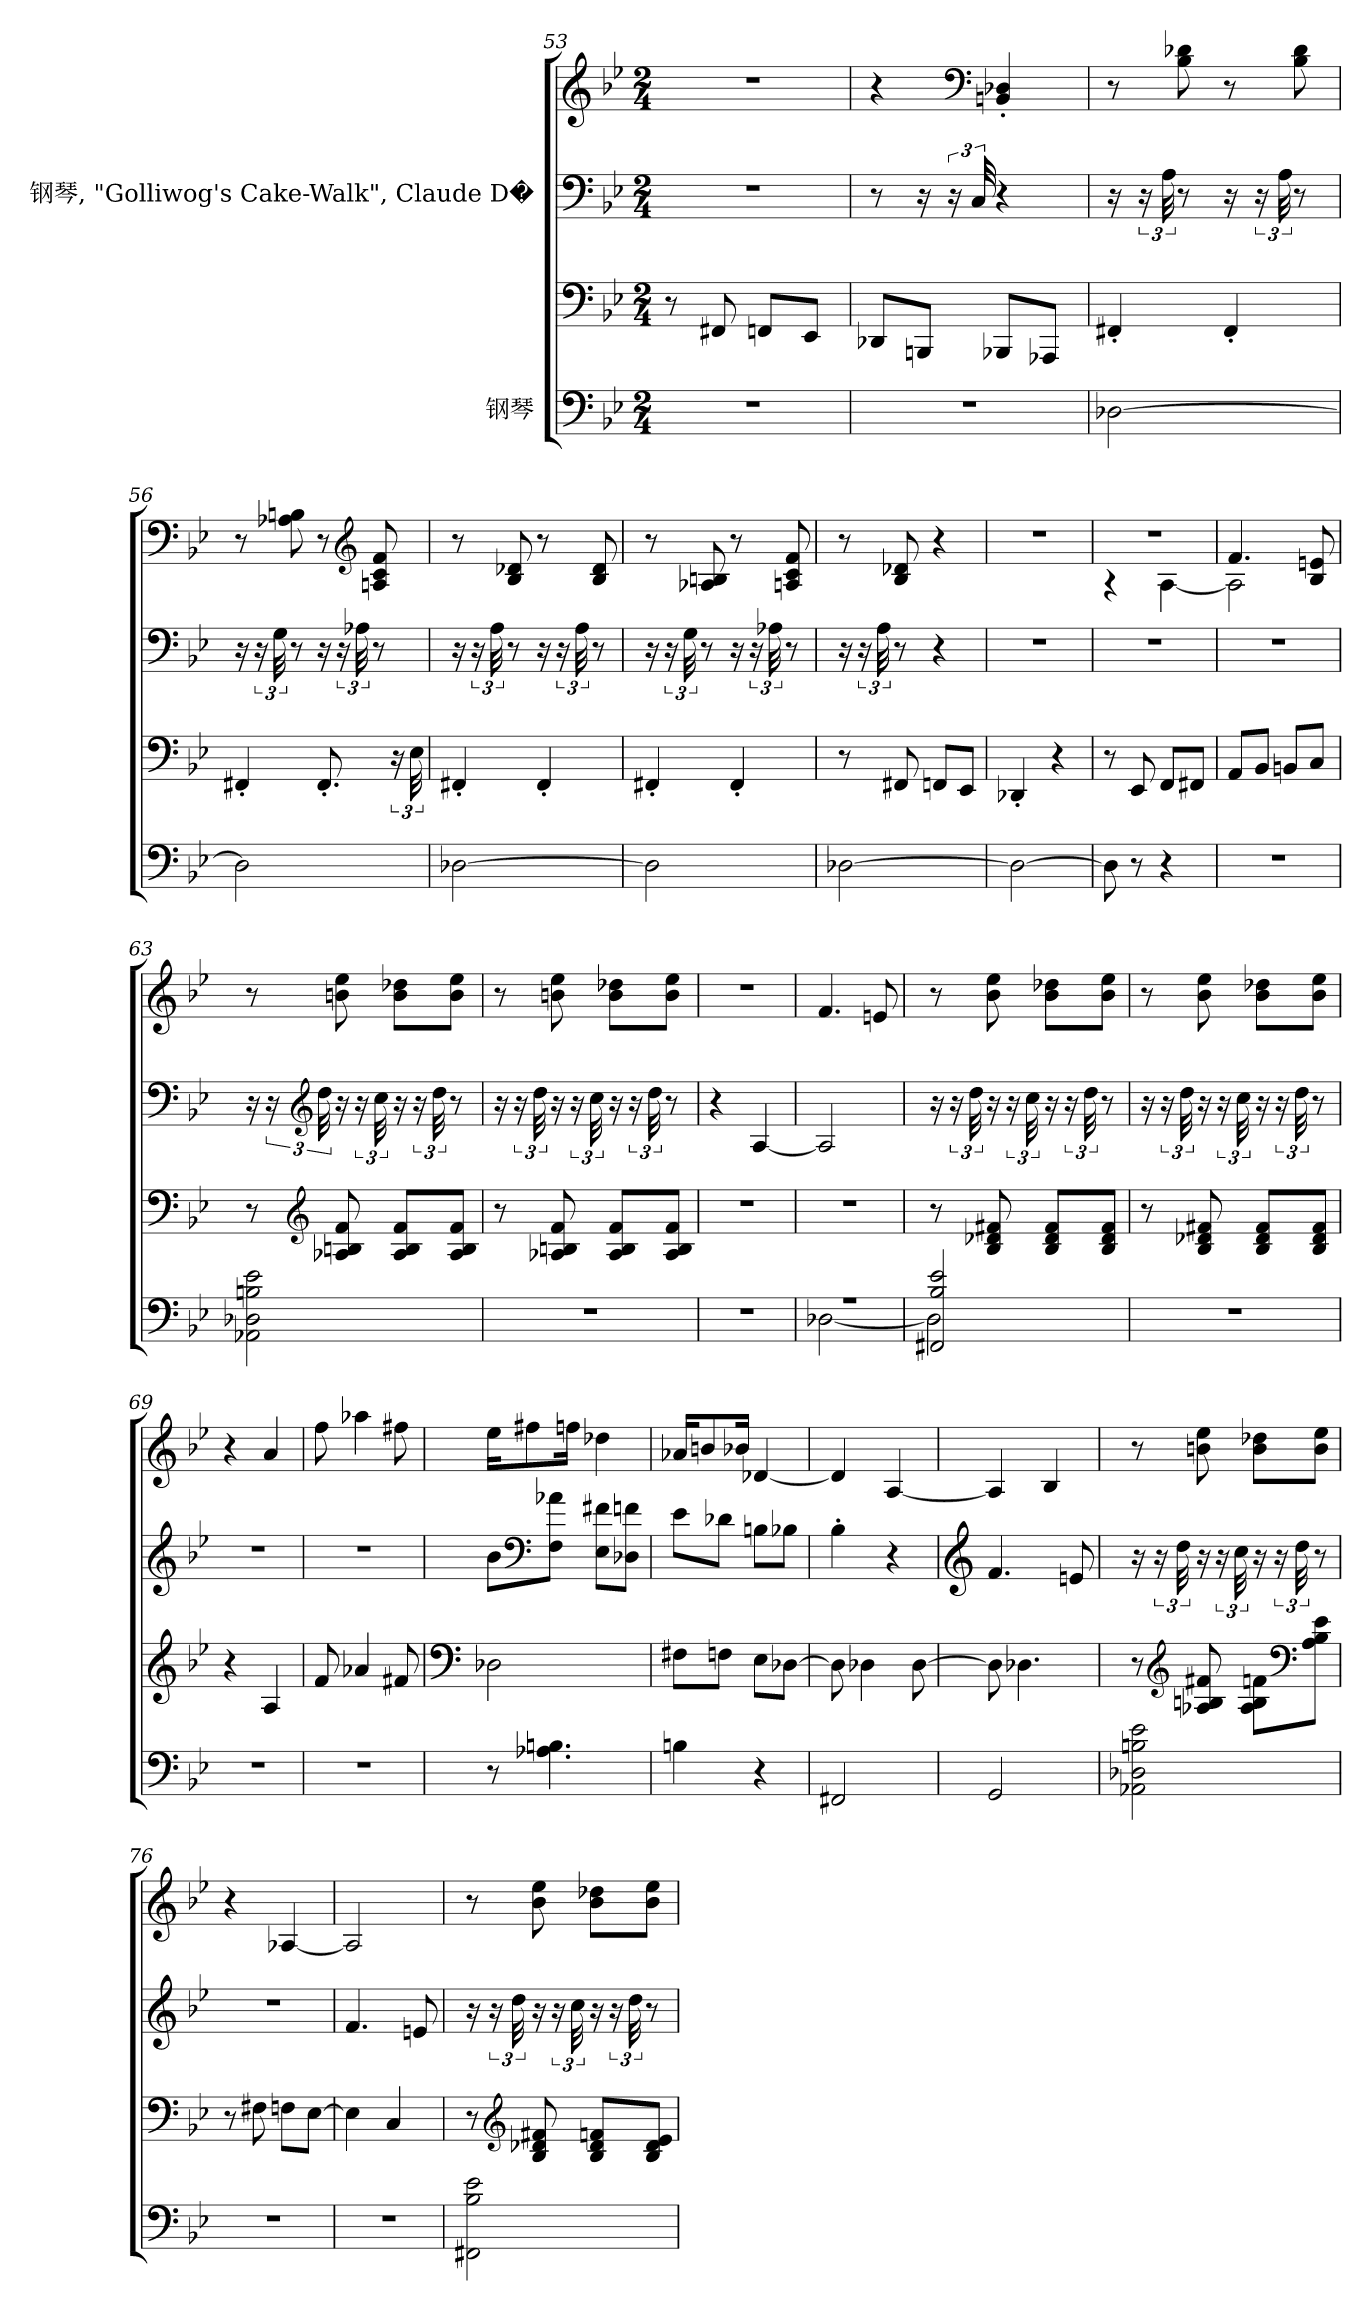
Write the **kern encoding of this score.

**kern	**kern	**kern	**kern
*part2	*part2	*part1	*part1
*staff4	*staff3	*staff2	*staff1
*I"钢琴	*	*I"钢琴, &quot;Golliwog's Cake-Walk&quot;, Claude D�	*
*clefF4	*clefF4	*clefF4	*clefG2
*k[b-e-]	*k[b-e-]	*k[b-e-]	*k[b-e-]
*M2/4	*M2/4	*M2/4	*M2/4
=53	=53	=53	=53
2r	8r	2r	2r
.	8FF#X/	.	.
.	8FFn/L	.	.
.	8EE-/J	.	.
=54	=54	=54	=54
2r	8DD-X/L	8r	4r
.	8BBBn/J	16r	.
.	.	24r	.
.	.	48C/	.
*	*	*	*clefF4
.	8BBB-X/L	4r	4BBn/' 4D-X/'
.	8AAA-X/J	.	.
=55	=55	=55	=55
[2D-X\	4FF#X'/	16r	8r
.	.	24r	.
.	.	48A\	.
.	.	8r	8B-\ 8d-X\
.	4FF#'/	16r	8r
.	.	24r	.
.	.	48A\	.
.	.	8r	8B-\ 8d-\
!!LO:LB:g=z
=56	=56	=56	=56
2D-\]	4FF#X'/	16r	8r
.	.	24r	.
.	.	48G\	.
.	.	8r	8A-X\ 8Bn\
.	8.FF#'/	16r	8r
.	.	24r	.
.	.	48A-X\	.
*	*	*	*clefG2
.	.	8r	8An/ 8c/ 8f/
.	24r	.	.
.	48E-\	.	.
=57	=57	=57	=57
[2D-X\	4FF#X'/	16r	8r
.	.	24r	.
.	.	48A\	.
.	.	8r	8B-/ 8d-X/
.	4FF#'/	16r	8r
.	.	24r	.
.	.	48A\	.
.	.	8r	8B-/ 8d-/
=58	=58	=58	=58
2D-\]	4FF#X'/	16r	8r
.	.	24r	.
.	.	48G\	.
.	.	8r	8A-X/ 8Bn/
.	4FF#'/	16r	8r
.	.	24r	.
.	.	48A-X\	.
.	.	8r	8An/ 8c/ 8f/
=59	=59	=59	=59
[2D-X\	8r	16r	8r
.	.	24r	.
.	.	48A\	.
.	8FF#X/	8r	8B-/ 8d-X/
.	8FFn/L	4r	4r
.	8EE-/J	.	.
!!LO:PB:g=z
=60	=60	=60	=60
2D-\_	4DD-X'/	2r	2r
.	4r	.	.
=61	=61	=61	=61
*	*	*	*MM109
*	*	*	*^
8D-\]	8r	2r	2r	4r
8r	8EE-/	.	.	.
4r	8FF/L	.	.	[4A\
.	8FF#X/J	.	.	.
=62	=62	=62	=62	=62
2r	8AA/L	2r	4.f/	2A\]
.	8BB-/J	.	.	.
.	8BBn/L	.	.	.
.	8C/J	.	8B-/ 8en/	.
*	*	*	*v	*v
=63	=63	=63	=63
*	*	*	*MM122
2AA-X\ 2D-X\ 2Bn\ 2e-\	8r	16r	8r
.	.	24r	.
*	*	*clefG2	*
.	.	48dd\	.
*	*clefG2	*	*
.	8A-X/ 8Bn/ 8f/	16r	8bn\ 8ee-\
.	.	24r	.
.	.	48cc\	.
.	8A-/ 8B/ 8f/L	16r	8b\ 8dd-X\L
.	.	24r	.
.	.	48dd\	.
.	8A-/ 8B/ 8f/J	8r	8b\ 8ee-\J
!!LO:LB:g=z
=64	=64	=64	=64
2r	8r	16r	8r
.	.	24r	.
.	.	48dd\	.
.	8A-X/ 8Bn/ 8f/	16r	8bn\ 8ee-\
.	.	24r	.
.	.	48cc\	.
.	8A-/ 8B/ 8f/L	16r	8b\ 8dd-X\L
.	.	24r	.
.	.	48dd\	.
.	8A-/ 8B/ 8f/J	8r	8b\ 8ee-\J
=65	=65	=65	=65
*	*	*	*MM109
2r	2r	4r	2r
.	.	[4A/	.
=66	=66	=66	=66
*^	*	*	*
2r	[2D-X\	2r	2A/]	4.f/
.	.	.	.	8en/
=67	=67	=67	=67	=67
*	*	*	*	*MM122
2FF#X/ 2B-/ 2e-/	2D-\]	8r	16r	8r
.	.	.	24r	.
.	.	.	48dd\	.
.	.	8B-/ 8d-X/ 8f#X/	16r	8b-\ 8ee-\
.	.	.	24r	.
.	.	.	48cc\	.
.	.	8B-/ 8d-/ 8f#/L	16r	8b-\ 8dd-X\L
.	.	.	24r	.
.	.	.	48dd\	.
.	.	8B-/ 8d-/ 8f#/J	8r	8b-\ 8ee-\J
*v	*v	*	*	*
=68	=68	=68	=68
2r	8r	16r	8r
.	.	24r	.
.	.	48dd\	.
.	8B-/ 8d-X/ 8f#X/	16r	8b-\ 8ee-\
.	.	24r	.
.	.	48cc\	.
.	8B-/ 8d-/ 8f#/L	16r	8b-\ 8dd-X\L
.	.	24r	.
.	.	48dd\	.
.	8B-/ 8d-/ 8f#/J	8r	8b-\ 8ee-\J
!!LO:LB:g=z
=69	=69	=69	=69
*	*	*	*MM107
2r	4r	2r	4r
.	4A/	.	4a/
=70	=70	=70	=70
2r	8f/	2r	8ff\
.	4a-X/	.	4aa-X\
.	8f#X/	.	8ff#X\
=71	=71	=71	=71
*	*clefF4	*	*
*	*	*	*MM113
8r	2D-X\	8b-\L	16ee-\KL
.	.	.	8ff#X\
*	*	*clefF4	*
4.A-X\ 4.Bn\	.	8F\ 8a-X\J	.
.	.	.	16ffn\Jk
.	.	8E-\ 8f#X\L	4dd-X\
.	.	8D-X\ 8fn\J	.
=72	=72	=72	=72
4Bn\	8F#X\L	8e-\L	16a-X/KL
.	.	.	8bn/
.	8Fn\J	8d-X\J	.
.	.	.	16b-X/Jk
4r	8E-\L	8Bn\L	[4d-X/
.	[8D-X\J	8B-X\J	.
=73	=73	=73	=73
*	*	*	*MM109
2FF#X/	8D-\]	4B-'\	4d-/]
.	4D-X\	.	.
.	.	4r	[4A/
.	[8D-\	.	.
!!LO:PB:g=z
=74	=74	=74	=74
*	*	*clefG2	*
2GG/	8D-\]	4.f/	4A/]
.	4.D-X\	.	.
.	.	.	4B-/
.	.	8en/	.
=75	=75	=75	=75
*	*	*	*MM122
2AA-X\ 2D-X\ 2Bn\ 2e-\	8r	16r	8r
.	.	24r	.
.	.	48dd\	.
*	*clefG2	*	*
.	8A-X/ 8Bn/ 8f#X/	16r	8bn\ 8ee-\
.	.	24r	.
.	.	48cc\	.
.	8A-\ 8B\ 8fn\L	16r	8b\ 8dd-X\L
.	.	24r	.
.	.	48dd\	.
*	*clefF4	*	*
.	8A-\ 8B\ 8e-\J	8r	8b\ 8ee-\J
=76	=76	=76	=76
*	*	*	*MM109
2r	8r	2r	4r
.	8F#X\	.	.
.	8Fn\L	.	[4A-X/
.	[8E-\J	.	.
=77	=77	=77	=77
2r	4E-\]	4.f/	2A-/]
.	4C/	.	.
.	.	8en/	.
!!LO:LB:g=z
=78	=78	=78	=78
*	*	*	*MM122
2FF#X\ 2B-\ 2e-\	8r	16r	8r
.	.	24r	.
.	.	48dd\	.
*	*clefG2	*	*
.	8B-/ 8d-X/ 8f#X/	16r	8b-\ 8ee-\
.	.	24r	.
.	.	48cc\	.
.	8B-/ 8d-/ 8fn/L	16r	8b-\ 8dd-X\L
.	.	24r	.
.	.	48dd\	.
.	8B-/ 8d-/ 8e-/J	8r	8b-\ 8ee-\J
=	=	=	=
*-	*-	*-	*-
